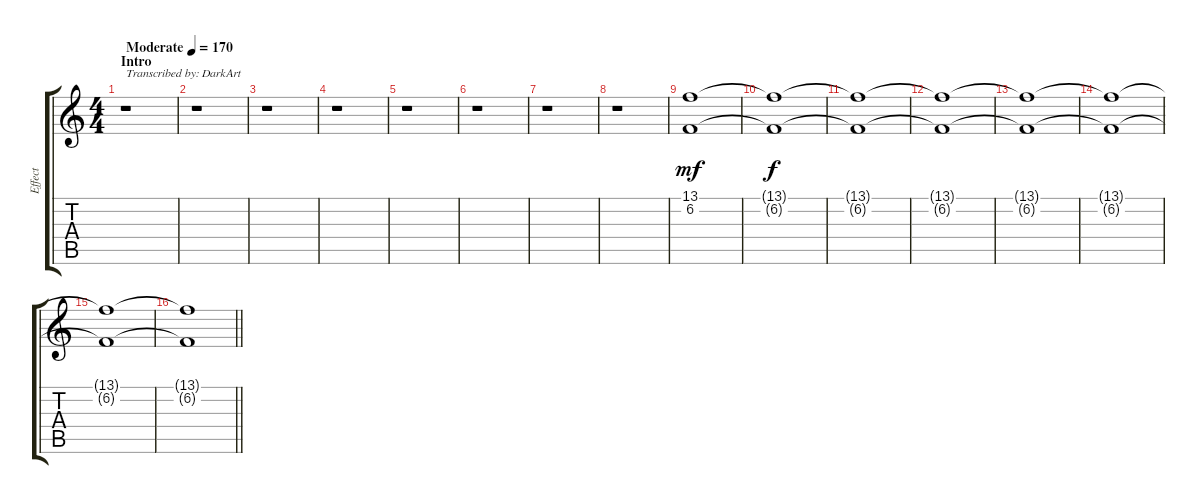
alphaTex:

\track ("Effect" "Effect") {instrument stringensemble2}
\staff {score tabs}
\tuning (E4 B3 G3 D3 A2 E2) {hide}
\ts (4 4)
\section ("" "Intro")
\tempo (170 "Moderate")
\clef g2
\ks c
r.1{txt "Transcribed by: DarkArt" dy mf instrument stringensemble2} |
r.1 |
r.1 |
r.1 |
r.1 |
r.1 |
r.1 |
r.1 |
(13.1 6.2).1{volume 12} |
(13.1{t} 6.2{t}).1{dy f} |
(13.1{t} 6.2{t}).1 |
(13.1{t} 6.2{t}).1 |
(13.1{t} 6.2{t}).1 |
(13.1{t} 6.2{t}).1 |
(13.1{t} 6.2{t}).1{volume 0} |
\barLineRight lightlight
(13.1{t} 6.2{t}).1
